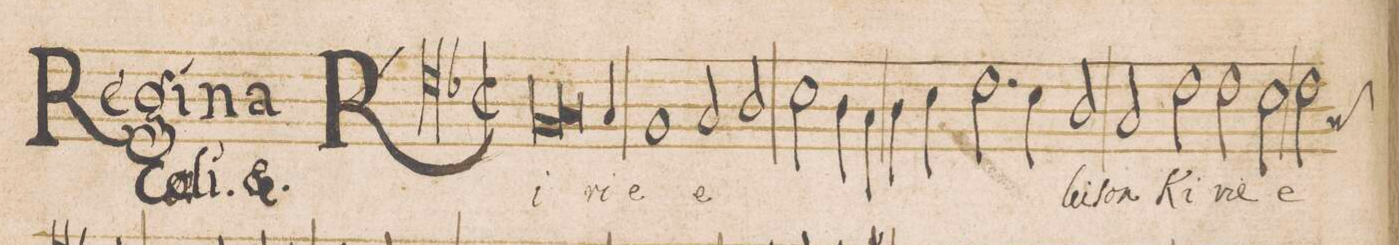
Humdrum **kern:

**kern	**text
*I"ALTVS	*
*clefC4	*
*k[b-]	*
*met(C|)	*
*M2/1	*
*lig	*
1F	Ki-
2.G/	.
*Xlig	*
4G/	-ri-
=2	=2
1F	-e
2G/	e-
2A/	.
=3-	=3-
2B-\	.
4A\	.
4G\	.
4A\	.
4B-\	.
2.c\	.
=4-	=4-
4B-\	.
2A/	-lei-
2G/	-ſon
2c\	Ki-
=5-	=5-
2c\	-ri-
2B-\	-e
2c\	e-
*custos:G	*
*-	*-
